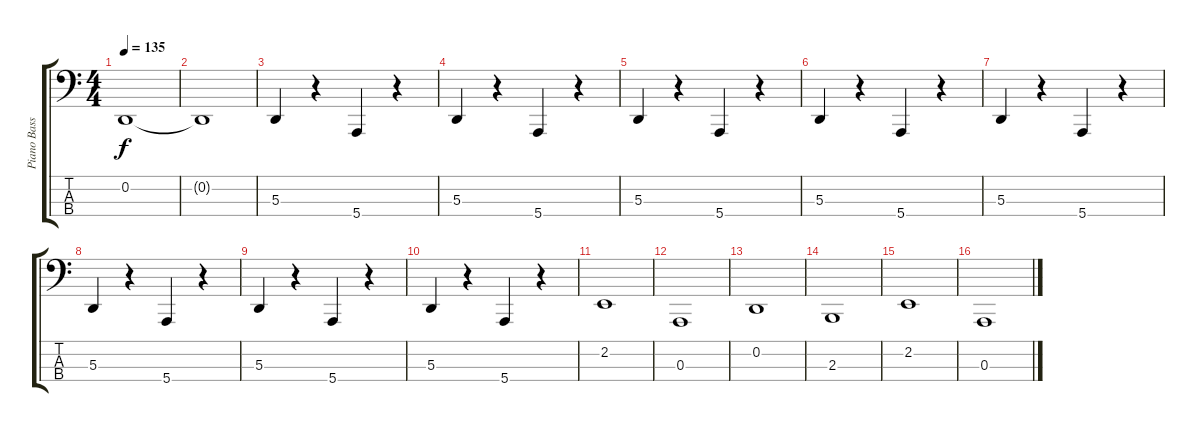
\track ("Piano Bass" "Piano Bass") {instrument acousticgrandpiano}
\staff {score tabs}
\tuning (G2 D2 A1 E1) {hide}
\ts (4 4)
\tempo 135
\clef f4
\ks c
0.2.1{dy f} |
0.2{t}.1 |
5.3.4 r.4 5.4.4 r.4 |
5.3.4 r.4 5.4.4 r.4 |
5.3.4 r.4 5.4.4 r.4 |
5.3.4 r.4 5.4.4 r.4 |
5.3.4 r.4 5.4.4 r.4 |
5.3.4 r.4 5.4.4 r.4 |
5.3.4 r.4 5.4.4 r.4 |
5.3.4 r.4 5.4.4 r.4 |
2.2.1 |
0.3.1 |
0.2.1 |
2.3.1 |
2.2.1 |
0.3.1
